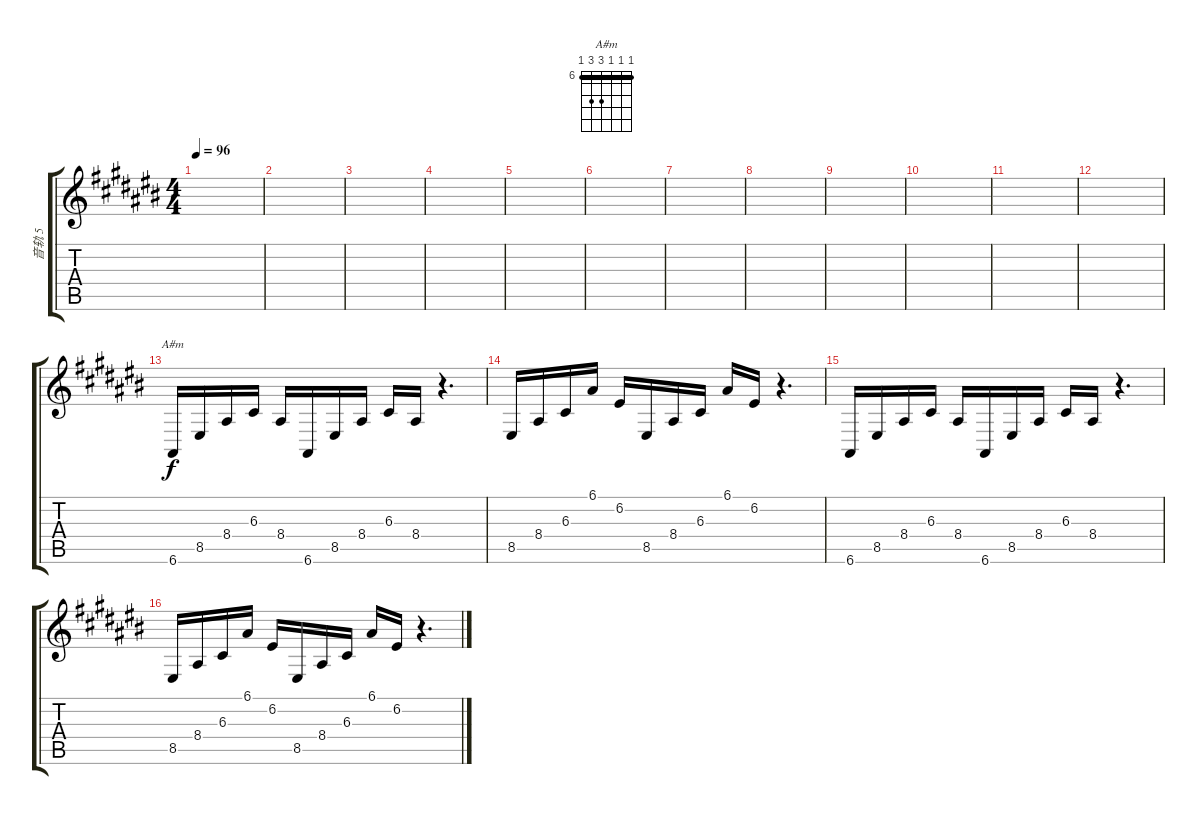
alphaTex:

\track ("音轨 5" "音轨 5") {instrument clavinet}
\staff {score tabs}
\tuning (E4 B3 G3 D3 A2 E2) {hide}
\chord ("A#m" 6 6 6 8 8 6) {firstfret 6 barre 6}
\ts (4 4)
\tempo 96
\clef g2
\ks c#
|
|
|
|
|
|
|
|
|
|
|
|
6.6.16{ch "A#m"} 8.5.16 8.4.16 6.3.16 8.4.16 6.6.16 8.5.16 8.4.16 6.3.16 8.4.16 r.4{d} |
8.5.16 8.4.16 6.3.16 6.1.16 6.2.16 8.5.16 8.4.16 6.3.16 6.1.16 6.2.16 r.4{d} |
6.6.16 8.5.16 8.4.16 6.3.16 8.4.16 6.6.16 8.5.16 8.4.16 6.3.16 8.4.16 r.4{d} |
8.5.16 8.4.16 6.3.16 6.1.16 6.2.16 8.5.16 8.4.16 6.3.16 6.1.16 6.2.16 r.4{d}
